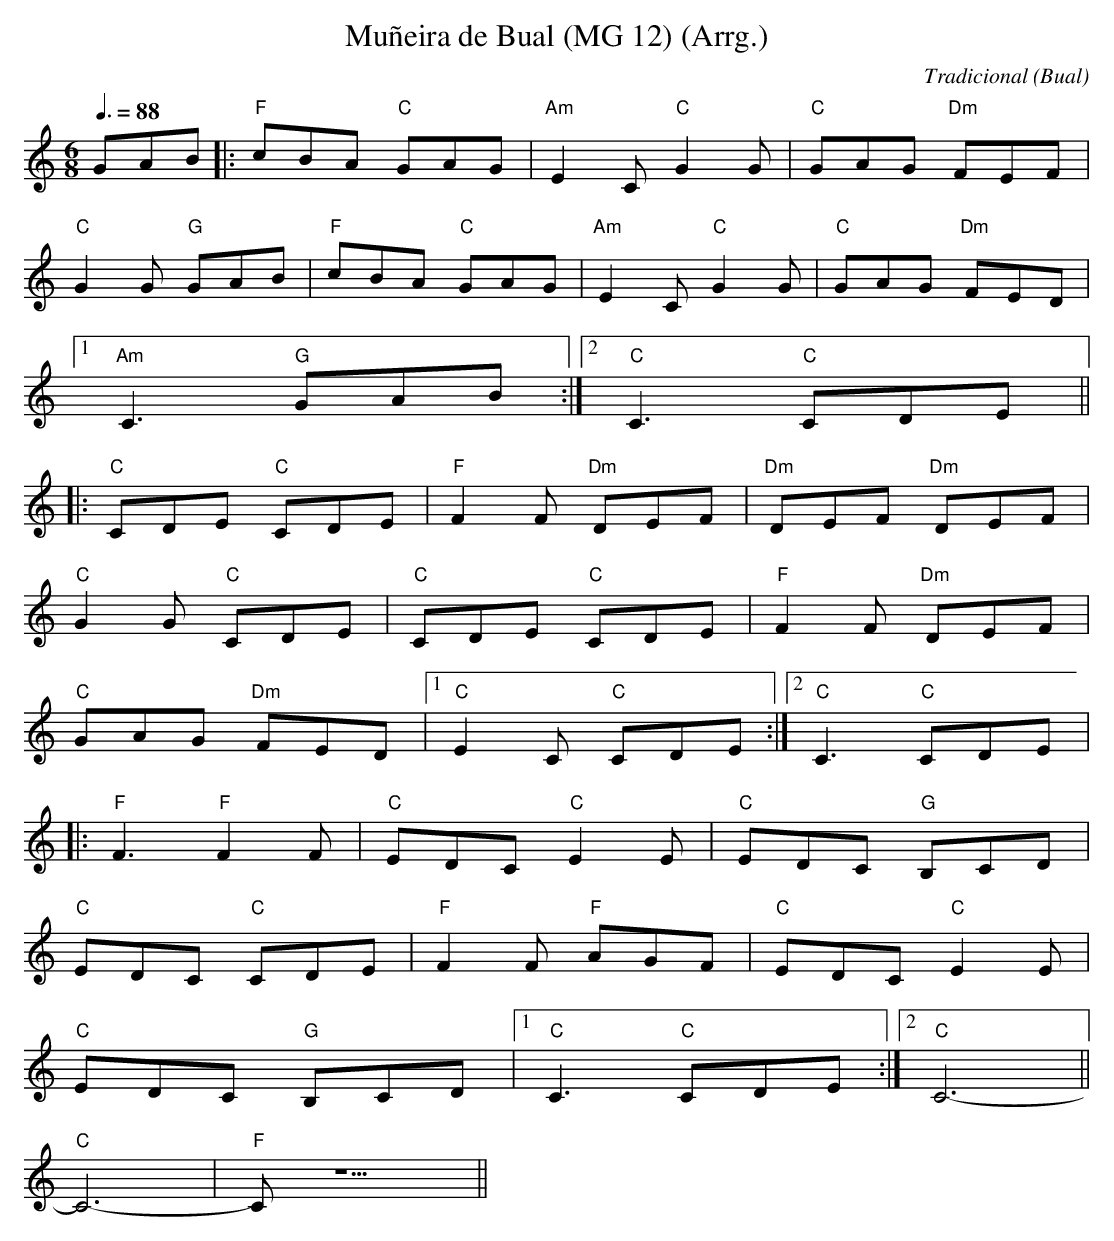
X:1
T:Muñeira de Bual (MG 12) (Arrg.)
C:Tradicional
O:Bual
M:6/8
L:1/8
Q:3/8=88
E:Nivel 1
K:C
GAB|:"F"cBA "C"GAG|"Am"E2C "C"G2G|"C"GAG "Dm"FEF|
"C"G2G "G"GAB|"F"cBA "C"GAG|"Am"E2C "C"G2G|"C"GAG "Dm"FED|
[1 "Am"C3 "G"GAB:|[2 "C"C3 "C"CDE||
|:"C"CDE "C"CDE|"F"F2F "Dm"DEF|"Dm"DEF "Dm"DEF|
"C"G2G "C"CDE|"C"CDE "C"CDE|"F"F2F "Dm"DEF|
"C"GAG "Dm"FED|[1 "C"E2C "C"CDE:|[2 "C"C3 "C"CDE|
|:"F"F3 "F"F2F|"C"EDC "C"E2E|"C"EDC "G"B,CD|
"C"EDC "C"CDE|"F"F2F "F"AGF|"C"EDC "C"E2E|
"C"EDC "G"B,CD|[1 "C"C3 "C"CDE:|[2 "C"C6-||
"C"C6-|"F"C z5||
